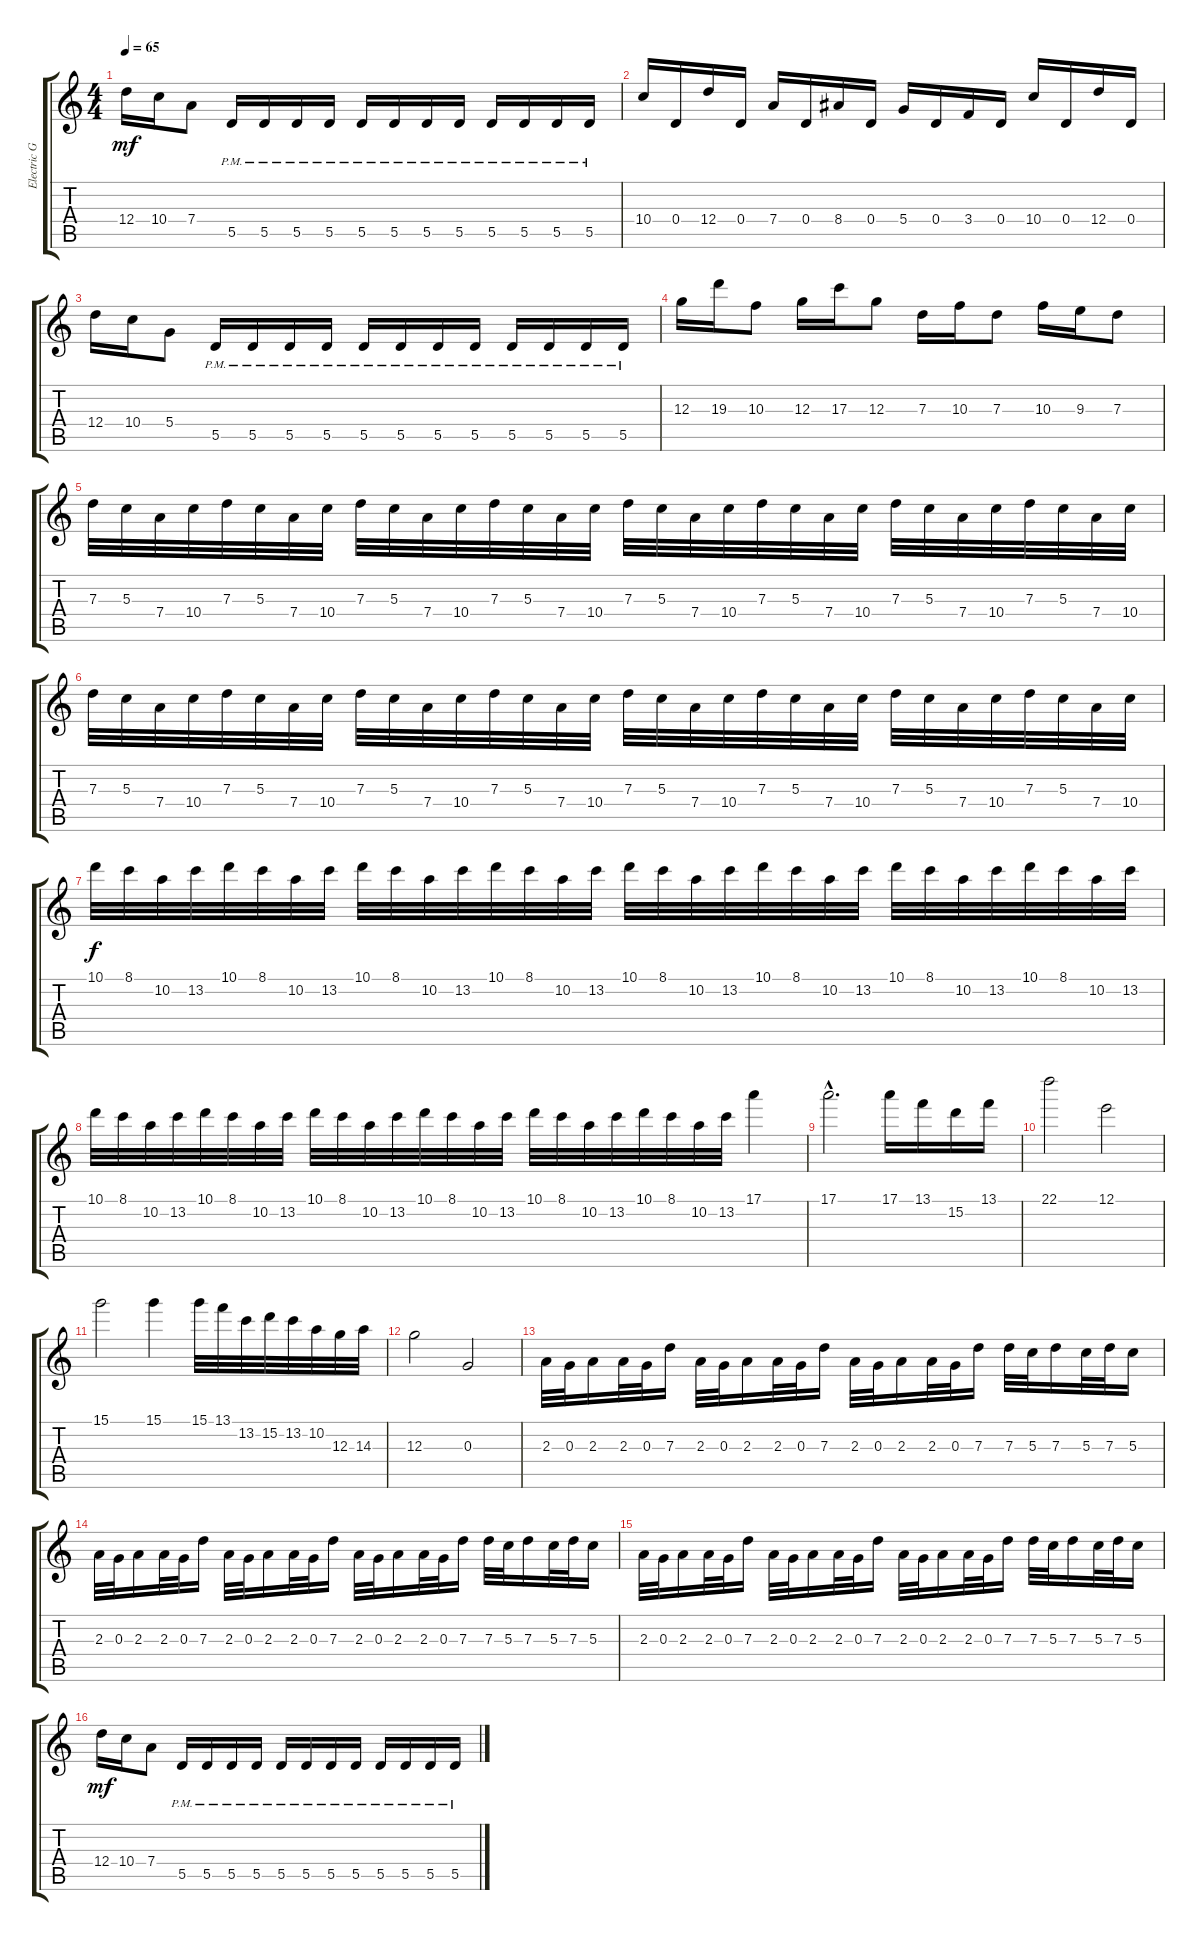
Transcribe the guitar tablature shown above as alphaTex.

\track ("Electric Guitar 2" "Electric G") {instrument distortionguitar}
\staff {score tabs}
\tuning (E4 B3 G3 D3 A2 E2) {hide}
\ts (4 4)
\tempo 65
\clef g2
\ks c
12.4.16{dy mf} 10.4.16 7.4.8 5.5{pm}.16 5.5{pm}.16 5.5{pm}.16 5.5{pm}.16 5.5{pm}.16 5.5{pm}.16 5.5{pm}.16 5.5{pm}.16 5.5{pm}.16 5.5{pm}.16 5.5{pm}.16 5.5{pm}.16 |
10.4.16 0.4.16 12.4.16 0.4.16 7.4.16 0.4.16 8.4.16 0.4.16 5.4.16 0.4.16 3.4.16 0.4.16 10.4.16 0.4.16 12.4.16 0.4.16 |
12.4.16 10.4.16 5.4.8 5.5{pm}.16 5.5{pm}.16 5.5{pm}.16 5.5{pm}.16 5.5{pm}.16 5.5{pm}.16 5.5{pm}.16 5.5{pm}.16 5.5{pm}.16 5.5{pm}.16 5.5{pm}.16 5.5{pm}.16 |
12.3.16 19.3.16 10.3.8 12.3.16 17.3.16 12.3.8 7.3.16 10.3.16 7.3.8 10.3.16 9.3.16 7.3.8 |
7.3.32 5.3.32 7.4.32 10.4.32 7.3.32 5.3.32 7.4.32 10.4.32 7.3.32 5.3.32 7.4.32 10.4.32 7.3.32 5.3.32 7.4.32 10.4.32 7.3.32 5.3.32 7.4.32 10.4.32 7.3.32 5.3.32 7.4.32 10.4.32 7.3.32 5.3.32 7.4.32 10.4.32 7.3.32 5.3.32 7.4.32 10.4.32 |
7.3.32 5.3.32 7.4.32 10.4.32 7.3.32 5.3.32 7.4.32 10.4.32 7.3.32 5.3.32 7.4.32 10.4.32 7.3.32 5.3.32 7.4.32 10.4.32 7.3.32 5.3.32 7.4.32 10.4.32 7.3.32 5.3.32 7.4.32 10.4.32 7.3.32 5.3.32 7.4.32 10.4.32 7.3.32 5.3.32 7.4.32 10.4.32 |
10.1.32{dy f} 8.1.32 10.2.32 13.2.32 10.1.32 8.1.32 10.2.32 13.2.32 10.1.32 8.1.32 10.2.32 13.2.32 10.1.32 8.1.32 10.2.32 13.2.32 10.1.32 8.1.32 10.2.32 13.2.32 10.1.32 8.1.32 10.2.32 13.2.32 10.1.32 8.1.32 10.2.32 13.2.32 10.1.32 8.1.32 10.2.32 13.2.32 |
10.1.32 8.1.32 10.2.32 13.2.32 10.1.32 8.1.32 10.2.32 13.2.32 10.1.32 8.1.32 10.2.32 13.2.32 10.1.32 8.1.32 10.2.32 13.2.32 10.1.32 8.1.32 10.2.32 13.2.32 10.1.32 8.1.32 10.2.32 13.2.32 17.1.4 |
17.1{hac}.2{d} 17.1.16 13.1.16 15.2.16 13.1.16 |
22.1.2 12.1.2 |
15.1.2 15.1.4 15.1.32 13.1.32 13.2.32 15.2.32 13.2.32 10.2.32 12.3.32 14.3.32 |
12.3.2 0.3.2 |
2.3.32 0.3.32 2.3.16 2.3.32 0.3.32 7.3.16 2.3.32 0.3.32 2.3.16 2.3.32 0.3.32 7.3.16 2.3.32 0.3.32 2.3.16 2.3.32 0.3.32 7.3.16 7.3.32 5.3.32 7.3.16 5.3.32 7.3.32 5.3.16 |
2.3.32 0.3.32 2.3.16 2.3.32 0.3.32 7.3.16 2.3.32 0.3.32 2.3.16 2.3.32 0.3.32 7.3.16 2.3.32 0.3.32 2.3.16 2.3.32 0.3.32 7.3.16 7.3.32 5.3.32 7.3.16 5.3.32 7.3.32 5.3.16 |
2.3.32 0.3.32 2.3.16 2.3.32 0.3.32 7.3.16 2.3.32 0.3.32 2.3.16 2.3.32 0.3.32 7.3.16 2.3.32 0.3.32 2.3.16 2.3.32 0.3.32 7.3.16 7.3.32 5.3.32 7.3.16 5.3.32 7.3.32 5.3.16 |
12.4.16{dy mf} 10.4.16 7.4.8 5.5{pm}.16 5.5{pm}.16 5.5{pm}.16 5.5{pm}.16 5.5{pm}.16 5.5{pm}.16 5.5{pm}.16 5.5{pm}.16 5.5{pm}.16 5.5{pm}.16 5.5{pm}.16 5.5{pm}.16
